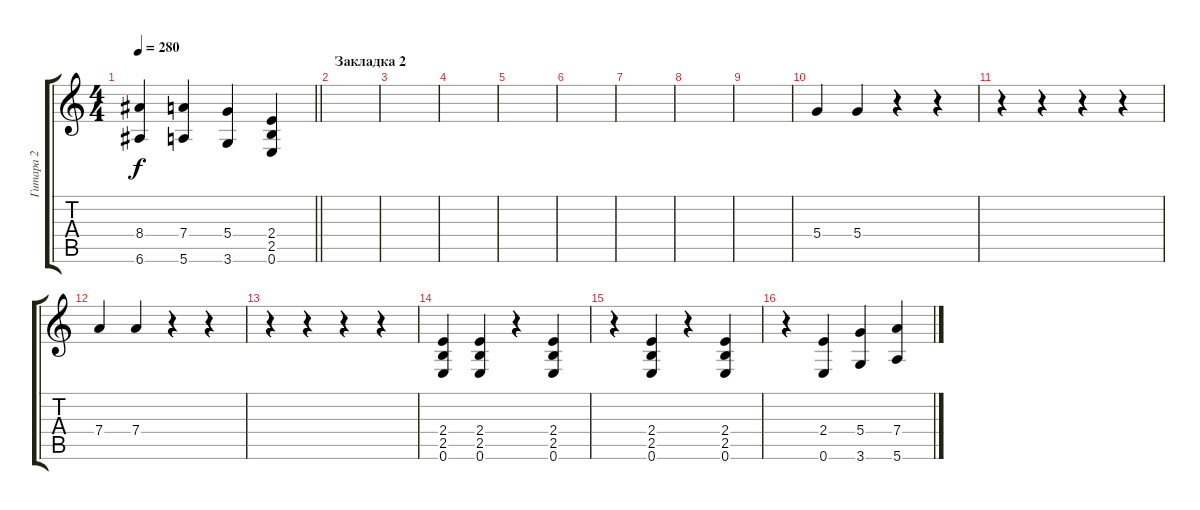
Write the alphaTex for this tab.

\track ("Гитара 2" "Гитара 2") {instrument overdrivenguitar}
\staff {score tabs}
\tuning (E4 B3 G3 D3 A2 E2) {hide}
\ts (4 4)
\tempo 280
\clef g2
\barLineRight lightlight
\ks c
(8.4 6.6).4{dy f} (7.4 5.6).4 (5.4 3.6).4 (2.4 2.5 0.6).4 |
\section ("" "Закладка 2")
|
|
|
|
|
|
|
|
5.4.4 5.4.4 r.4 r.4 |
r.4 r.4 r.4 r.4 |
7.4.4 7.4.4 r.4 r.4 |
r.4 r.4 r.4 r.4 |
(2.4 2.5 0.6).4 (2.4 2.5 0.6).4 r.4 (2.4 2.5 0.6).4 |
r.4 (2.4 2.5 0.6).4 r.4 (2.4 2.5 0.6).4 |
r.4 (2.4 0.6).4 (5.4 3.6).4 (7.4 5.6).4
